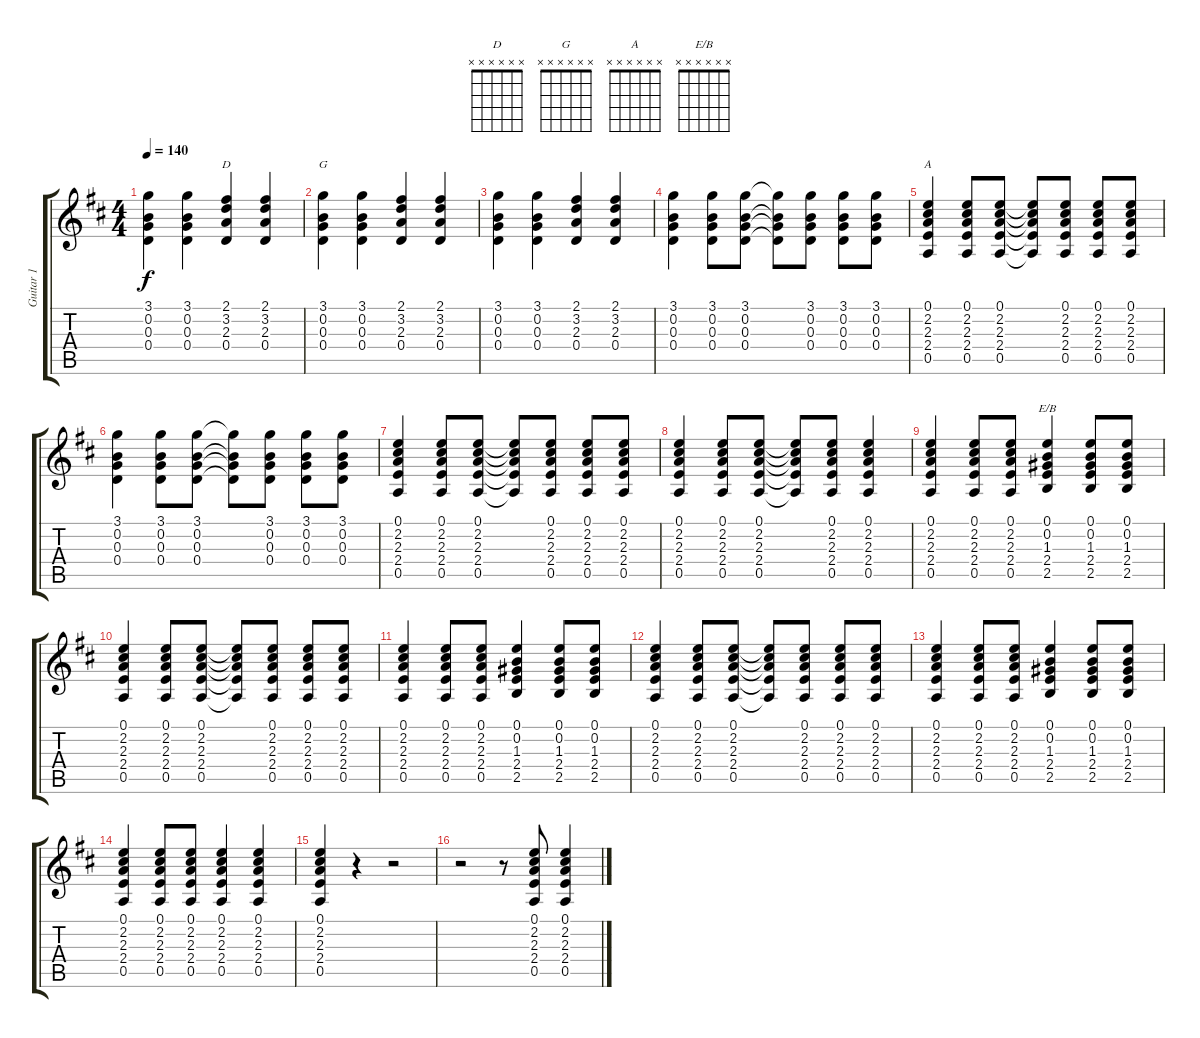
\track ("Guitar 1" "Guitar 1") {instrument acousticguitarsteel}
\staff {score tabs}
\tuning (E4 B3 G3 D3 A2 E2) {hide}
\chord ("D" x x x x x x)
\chord ("G" x x x x x x)
\chord ("A" x x x x x x)
\chord ("E/B" x x x x x x)
\ts (4 4)
\tempo 140
\clef g2
\ks d
(3.1 0.2 0.3 0.4).4{dy f} (3.1 0.2 0.3 0.4).4 (2.1 3.2 2.3 0.4).4{ch "D"} (2.1 3.2 2.3 0.4).4 |
(3.1 0.2 0.3 0.4).4{ch "G"} (3.1 0.2 0.3 0.4).4 (2.1 3.2 2.3 0.4).4 (2.1 3.2 2.3 0.4).4 |
(3.1 0.2 0.3 0.4).4 (3.1 0.2 0.3 0.4).4 (2.1 3.2 2.3 0.4).4 (2.1 3.2 2.3 0.4).4 |
(3.1 0.2 0.3 0.4).4 (3.1 0.2 0.3 0.4).8 (3.1 0.2 0.3 0.4).8 (3.1{t} 0.2{t} 0.3{t} 0.4{t}).8 (3.1 0.2 0.3 0.4).8 (3.1 0.2 0.3 0.4).8 (3.1 0.2 0.3 0.4).8 |
(0.1 2.2 2.3 2.4 0.5).4{ch "A"} (0.1 2.2 2.3 2.4 0.5).8 (0.1 2.2 2.3 2.4 0.5).8 (0.1{t} 2.2{t} 2.3{t} 2.4{t} 0.5{t}).8 (0.1 2.2 2.3 2.4 0.5).8 (0.1 2.2 2.3 2.4 0.5).8 (0.1 2.2 2.3 2.4 0.5).8 |
(3.1 0.2 0.3 0.4).4 (3.1 0.2 0.3 0.4).8 (3.1 0.2 0.3 0.4).8 (3.1{t} 0.2{t} 0.3{t} 0.4{t}).8 (3.1 0.2 0.3 0.4).8 (3.1 0.2 0.3 0.4).8 (3.1 0.2 0.3 0.4).8 |
(0.1 2.2 2.3 2.4 0.5).4 (0.1 2.2 2.3 2.4 0.5).8 (0.1 2.2 2.3 2.4 0.5).8 (0.1{t} 2.2{t} 2.3{t} 2.4{t} 0.5{t}).8 (0.1 2.2 2.3 2.4 0.5).8 (0.1 2.2 2.3 2.4 0.5).8 (0.1 2.2 2.3 2.4 0.5).8 |
(0.1 2.2 2.3 2.4 0.5).4 (0.1 2.2 2.3 2.4 0.5).8 (0.1 2.2 2.3 2.4 0.5).8 (0.1{t} 2.2{t} 2.3{t} 2.4{t} 0.5{t}).8 (0.1 2.2 2.3 2.4 0.5).8 (0.1 2.2 2.3 2.4 0.5).4 |
(0.1 2.2 2.3 2.4 0.5).4 (0.1 2.2 2.3 2.4 0.5).8 (0.1 2.2 2.3 2.4 0.5).8 (0.1 0.2 1.3 2.4 2.5).4{ch "E/B"} (0.1 0.2 1.3 2.4 2.5).8 (0.1 0.2 1.3 2.4 2.5).8 |
(0.1 2.2 2.3 2.4 0.5).4 (0.1 2.2 2.3 2.4 0.5).8 (0.1 2.2 2.3 2.4 0.5).8 (0.1{t} 2.2{t} 2.3{t} 2.4{t} 0.5{t}).8 (0.1 2.2 2.3 2.4 0.5).8 (0.1 2.2 2.3 2.4 0.5).8 (0.1 2.2 2.3 2.4 0.5).8 |
(0.1 2.2 2.3 2.4 0.5).4 (0.1 2.2 2.3 2.4 0.5).8 (0.1 2.2 2.3 2.4 0.5).8 (0.1 0.2 1.3 2.4 2.5).4 (0.1 0.2 1.3 2.4 2.5).8 (0.1 0.2 1.3 2.4 2.5).8 |
(0.1 2.2 2.3 2.4 0.5).4 (0.1 2.2 2.3 2.4 0.5).8 (0.1 2.2 2.3 2.4 0.5).8 (0.1{t} 2.2{t} 2.3{t} 2.4{t} 0.5{t}).8 (0.1 2.2 2.3 2.4 0.5).8 (0.1 2.2 2.3 2.4 0.5).8 (0.1 2.2 2.3 2.4 0.5).8 |
(0.1 2.2 2.3 2.4 0.5).4 (0.1 2.2 2.3 2.4 0.5).8 (0.1 2.2 2.3 2.4 0.5).8 (0.1 0.2 1.3 2.4 2.5).4 (0.1 0.2 1.3 2.4 2.5).8 (0.1 0.2 1.3 2.4 2.5).8 |
(0.1 2.2 2.3 2.4 0.5).4 (0.1 2.2 2.3 2.4 0.5).8 (0.1 2.2 2.3 2.4 0.5).8 (0.1 2.2 2.3 2.4 0.5).4 (0.1 2.2 2.3 2.4 0.5).4 |
(0.1 2.2 2.3 2.4 0.5).4 r.4 r.2 |
r.2 r.8 (0.1 2.2 2.3 2.4 0.5).8 (0.1 2.2 2.3 2.4 0.5).4
